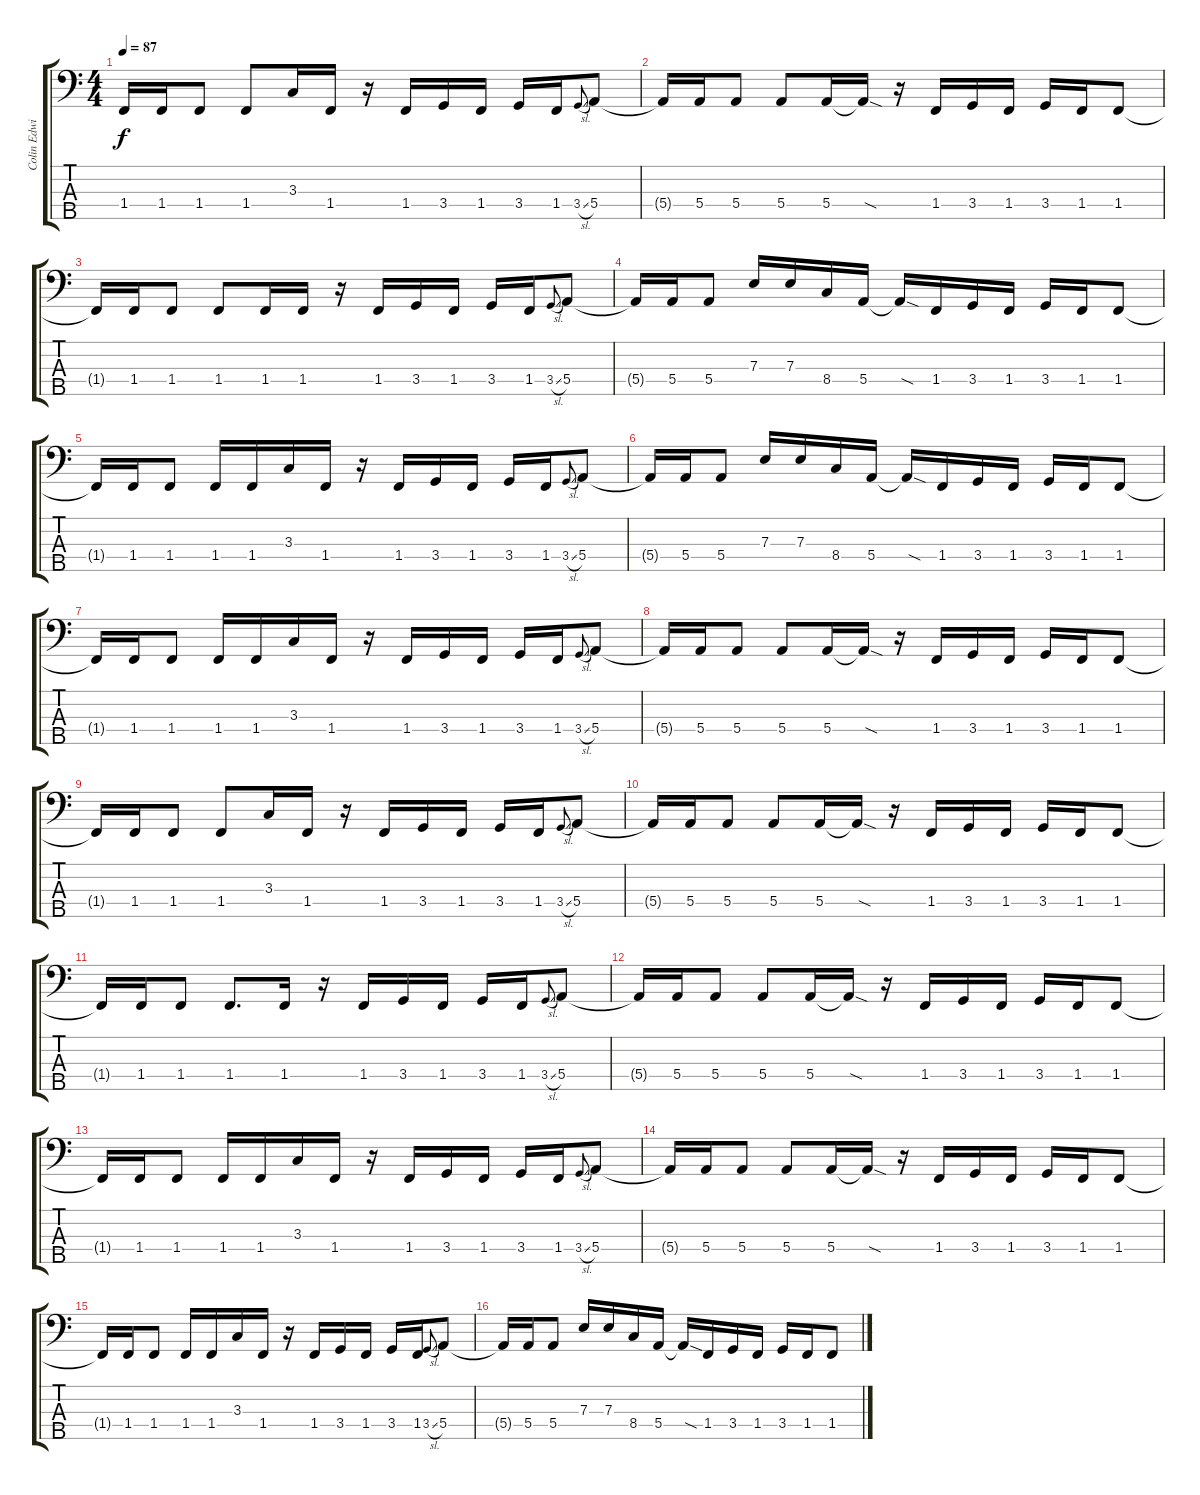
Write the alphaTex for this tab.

\track ("Colin Edwin Bass" "Colin Edwi") {instrument electricbassfinger}
\staff {score tabs}
\tuning (G2 D2 A1 E1 B0) {hide}
\ts (4 4)
\tempo 87
\clef f4
\ks aminor
1.4{t}.16{dy f} 1.4.16 1.4.8 1.4.8 3.3.16 1.4.16 r.16 1.4.16 3.4.16 1.4.16 3.4.16 1.4.16 3.4{sl}.8{gr onbeat} 5.4.8 |
5.4{t}.16 5.4.16 5.4.8 5.4.8 5.4.16 5.4{sod t}.16 r.16 1.4.16 3.4.16 1.4.16 3.4.16 1.4.16 1.4.8 |
1.4{t}.16 1.4.16 1.4.8 1.4.8 1.4.16 1.4.16 r.16 1.4.16 3.4.16 1.4.16 3.4.16 1.4.16 3.4{sl}.8{gr onbeat} 5.4.8 |
5.4{t}.16 5.4.16 5.4.8 7.3.16 7.3.16 8.4.16 5.4.16 5.4{sod t}.16 1.4.16 3.4.16 1.4.16 3.4.16 1.4.16 1.4.8 |
1.4{t}.16 1.4.16 1.4.8 1.4.16 1.4.16 3.3.16 1.4.16 r.16 1.4.16 3.4.16 1.4.16 3.4.16 1.4.16 3.4{sl}.8{gr onbeat} 5.4.8 |
5.4{t}.16 5.4.16 5.4.8 7.3.16 7.3.16 8.4.16 5.4.16 5.4{sod t}.16 1.4.16 3.4.16 1.4.16 3.4.16 1.4.16 1.4.8 |
1.4{t}.16 1.4.16 1.4.8 1.4.16 1.4.16 3.3.16 1.4.16 r.16 1.4.16 3.4.16 1.4.16 3.4.16 1.4.16 3.4{sl}.8{gr onbeat} 5.4.8 |
5.4{t}.16 5.4.16 5.4.8 5.4.8 5.4.16 5.4{sod t}.16 r.16 1.4.16 3.4.16 1.4.16 3.4.16 1.4.16 1.4.8 |
1.4{t}.16 1.4.16 1.4.8 1.4.8 3.3.16 1.4.16 r.16 1.4.16 3.4.16 1.4.16 3.4.16 1.4.16 3.4{sl}.8{gr onbeat} 5.4.8 |
5.4{t}.16 5.4.16 5.4.8 5.4.8 5.4.16 5.4{sod t}.16 r.16 1.4.16 3.4.16 1.4.16 3.4.16 1.4.16 1.4.8 |
1.4{t}.16 1.4.16 1.4.8 1.4.8{d} 1.4.16 r.16 1.4.16 3.4.16 1.4.16 3.4.16 1.4.16 3.4{sl}.8{gr onbeat} 5.4.8 |
5.4{t}.16 5.4.16 5.4.8 5.4.8 5.4.16 5.4{sod t}.16 r.16 1.4.16 3.4.16 1.4.16 3.4.16 1.4.16 1.4.8 |
1.4{t}.16 1.4.16 1.4.8 1.4.16 1.4.16 3.3.16 1.4.16 r.16 1.4.16 3.4.16 1.4.16 3.4.16 1.4.16 3.4{sl}.8{gr onbeat} 5.4.8 |
5.4{t}.16 5.4.16 5.4.8 5.4.8 5.4.16 5.4{sod t}.16 r.16 1.4.16 3.4.16 1.4.16 3.4.16 1.4.16 1.4.8 |
1.4{t}.16 1.4.16 1.4.8 1.4.16 1.4.16 3.3.16 1.4.16 r.16 1.4.16 3.4.16 1.4.16 3.4.16 1.4.16 3.4{sl}.8{gr onbeat} 5.4.8 |
5.4{t}.16 5.4.16 5.4.8 7.3.16 7.3.16 8.4.16 5.4.16 5.4{sod t}.16 1.4.16 3.4.16 1.4.16 3.4.16 1.4.16 1.4.8
